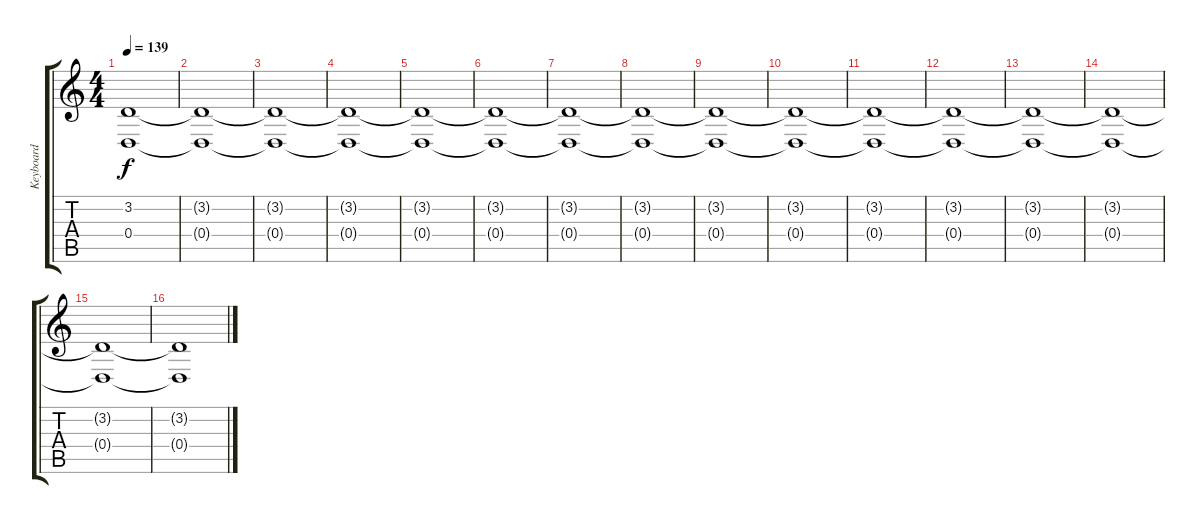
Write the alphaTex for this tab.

\track ("Keyboard" "Keyboard") {instrument pad2warm}
\staff {score tabs}
\tuning (E4 B3 G3 D3 A2 E2) {hide}
\ts (4 4)
\tempo 139
\clef g2
\ks c
(3.2{t} 0.4{t}).1{dy f} |
(3.2{t} 0.4{t}).1 |
(3.2{t} 0.4{t}).1 |
(3.2{t} 0.4{t}).1 |
(3.2{t} 0.4{t}).1 |
(3.2{t} 0.4{t}).1 |
(3.2{t} 0.4{t}).1 |
(3.2{t} 0.4{t}).1 |
(3.2{t} 0.4{t}).1 |
(3.2{t} 0.4{t}).1 |
(3.2{t} 0.4{t}).1 |
(3.2{t} 0.4{t}).1 |
(3.2{t} 0.4{t}).1 |
(3.2{t} 0.4{t}).1 |
(3.2{t} 0.4{t}).1 |
(3.2{t} 0.4{t}).1
